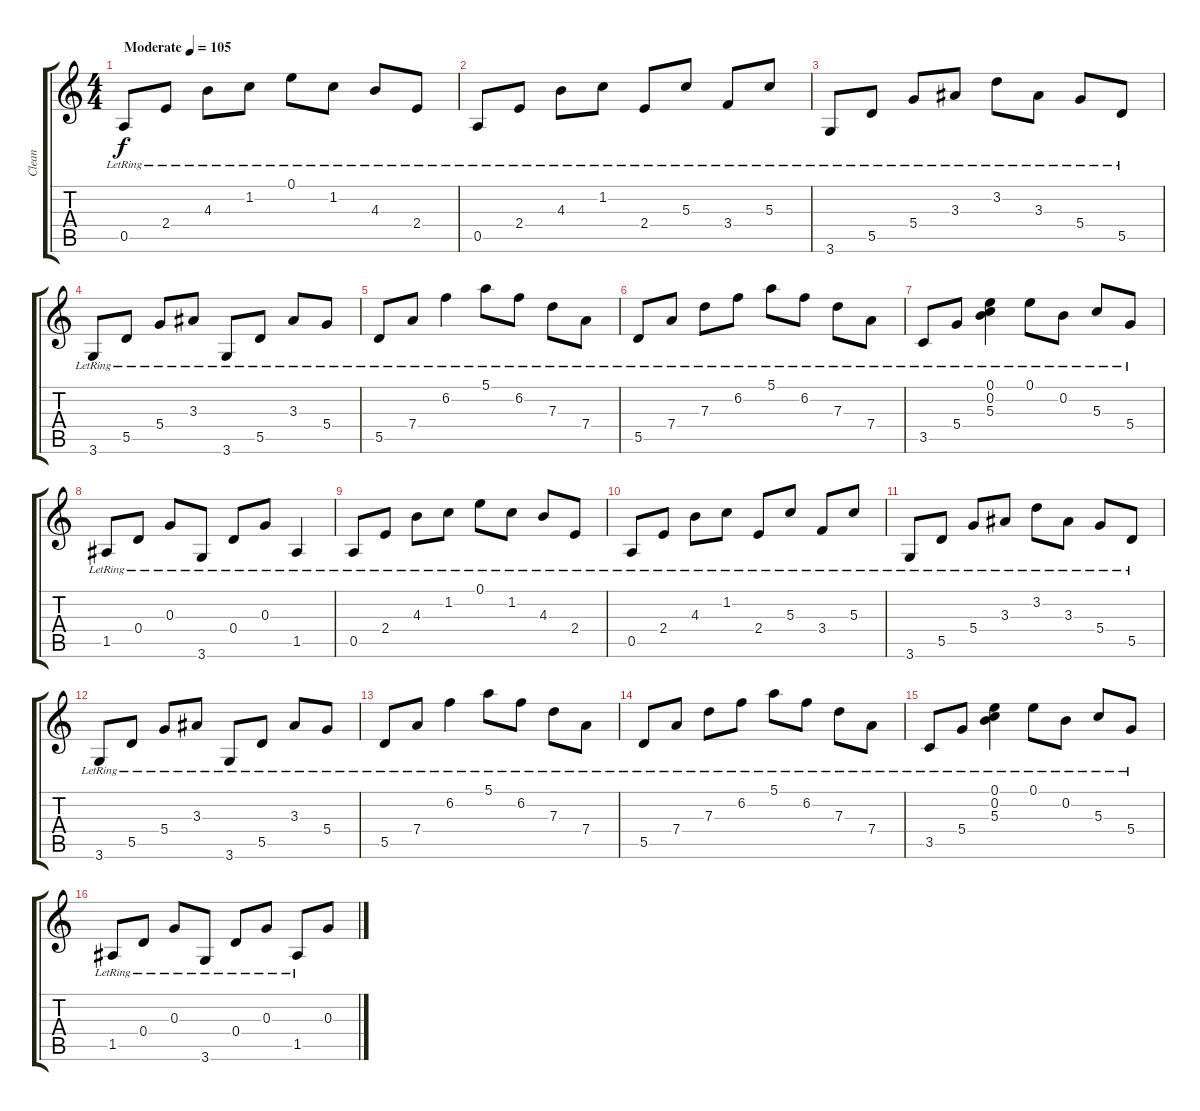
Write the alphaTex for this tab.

\track ("Clean" "Clean") {instrument electricguitarclean}
\staff {score tabs}
\tuning (E4 B3 G3 D3 A2 E2) {hide}
\ts (4 4)
\tempo (105 "Moderate")
\clef g2
\ks aminor
0.5{lr}.8{dy f instrument electricguitarclean} 2.4{lr}.8 4.3{lr}.8 1.2{lr}.8 0.1{lr}.8 1.2{lr}.8 4.3{lr}.8 2.4{lr}.8 |
0.5{lr}.8 2.4{lr}.8 4.3{lr}.8 1.2{lr}.8 2.4{lr}.8 5.3{lr}.8 3.4{lr}.8 5.3{lr}.8 |
3.6{lr}.8 5.5{lr}.8 5.4{lr}.8 3.3{lr}.8 3.2{lr}.8 3.3{lr}.8 5.4{lr}.8 5.5{lr}.8 |
3.6{lr}.8 5.5{lr}.8 5.4{lr}.8 3.3{lr}.8 3.6{lr}.8 5.5{lr}.8 3.3{lr}.8 5.4{lr}.8 |
5.5{lr}.8 7.4{lr}.8 6.2{lr}.4 5.1{lr}.8 6.2{lr}.8 7.3{lr}.8 7.4{lr}.8 |
5.5{lr}.8 7.4{lr}.8 7.3{lr}.8 6.2{lr}.8 5.1{lr}.8 6.2{lr}.8 7.3{lr}.8 7.4{lr}.8 |
3.5{lr}.8 5.4{lr}.8 (0.1{lr} 0.2{lr} 5.3{lr}).4 0.1{lr}.8 0.2{lr}.8 5.3{lr}.8 5.4{lr}.8 |
1.5{lr}.8 0.4{lr}.8 0.3{lr}.8 3.6{lr}.8 0.4{lr}.8 0.3{lr}.8 1.5{lr}.4 |
0.5{lr}.8 2.4{lr}.8 4.3{lr}.8 1.2{lr}.8 0.1{lr}.8 1.2{lr}.8 4.3{lr}.8 2.4{lr}.8 |
0.5{lr}.8 2.4{lr}.8 4.3{lr}.8 1.2{lr}.8 2.4{lr}.8 5.3{lr}.8 3.4{lr}.8 5.3{lr}.8 |
3.6{lr}.8 5.5{lr}.8 5.4{lr}.8 3.3{lr}.8 3.2{lr}.8 3.3{lr}.8 5.4{lr}.8 5.5{lr}.8 |
3.6{lr}.8 5.5{lr}.8 5.4{lr}.8 3.3{lr}.8 3.6{lr}.8 5.5{lr}.8 3.3{lr}.8 5.4{lr}.8 |
5.5{lr}.8 7.4{lr}.8 6.2{lr}.4 5.1{lr}.8 6.2{lr}.8 7.3{lr}.8 7.4{lr}.8 |
5.5{lr}.8 7.4{lr}.8 7.3{lr}.8 6.2{lr}.8 5.1{lr}.8 6.2{lr}.8 7.3{lr}.8 7.4{lr}.8 |
3.5{lr}.8 5.4{lr}.8 (0.1{lr} 0.2{lr} 5.3{lr}).4 0.1{lr}.8 0.2{lr}.8 5.3{lr}.8 5.4{lr}.8 |
1.5{lr}.8 0.4{lr}.8 0.3{lr}.8 3.6{lr}.8 0.4{lr}.8 0.3{lr}.8 1.5{lr}.8 0.3.8
